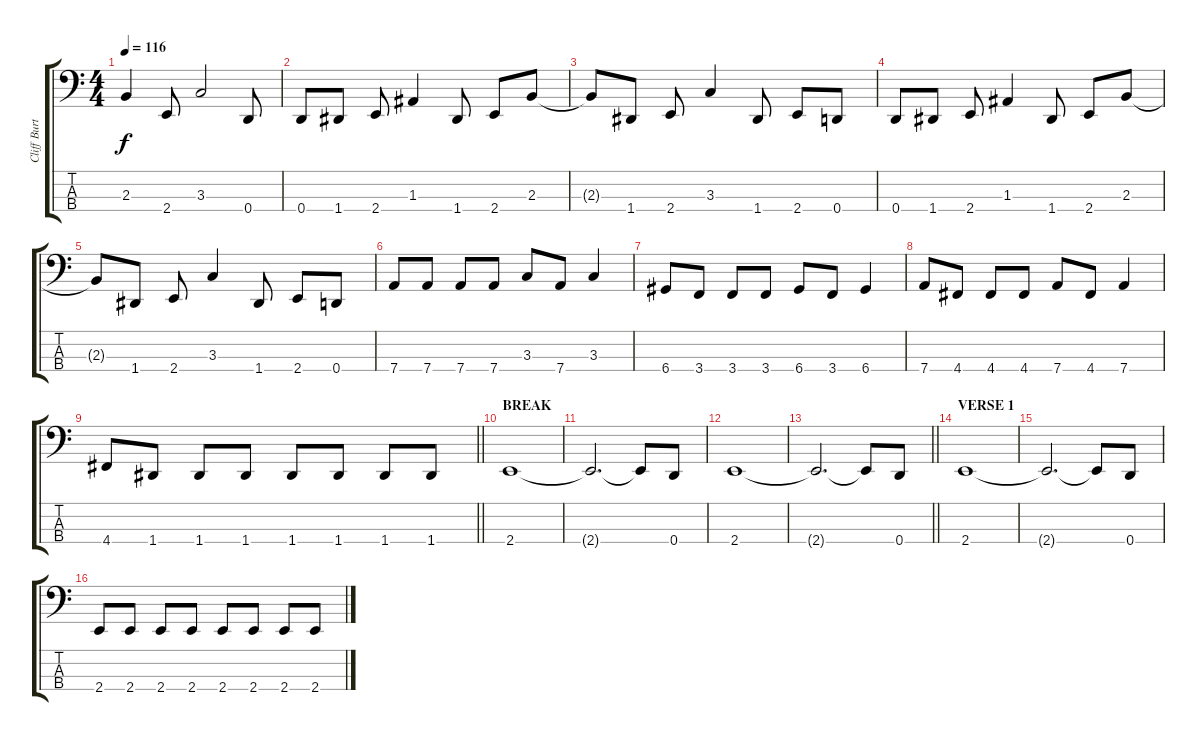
\track ("Cliff Burton (Bass)" "Cliff Burt") {instrument electricbassfinger}
\staff {score tabs}
\tuning (G2 D2 A1 D1) {hide}
\ts (4 4)
\tempo 116
\clef f4
\ks c
2.3{t}.4{dy f} 2.4.8 3.3.2 0.4.8 |
0.4.8 1.4.8 2.4.8 1.3.4 1.4.8 2.4.8 2.3.8 |
2.3{t}.8 1.4.8 2.4.8 3.3.4 1.4.8 2.4.8 0.4.8 |
0.4.8 1.4.8 2.4.8 1.3.4 1.4.8 2.4.8 2.3.8 |
2.3{t}.8 1.4.8 2.4.8 3.3.4 1.4.8 2.4.8 0.4.8 |
7.4.8 7.4.8 7.4.8 7.4.8 3.3.8 7.4.8 3.3.4 |
6.4.8 3.4.8 3.4.8 3.4.8 6.4.8 3.4.8 6.4.4 |
7.4.8 4.4.8 4.4.8 4.4.8 7.4.8 4.4.8 7.4.4 |
\barLineRight lightlight
4.4.8 1.4.8 1.4.8 1.4.8 1.4.8 1.4.8 1.4.8 1.4.8 |
\section ("" "BREAK")
2.4.1 |
2.4{t}.2{d} 2.4{t}.8 0.4.8 |
2.4.1 |
\barLineRight lightlight
2.4{t}.2{d} 2.4{t}.8 0.4.8 |
\section ("" "VERSE 1")
2.4.1 |
2.4{t}.2{d} 2.4{t}.8 0.4.8 |
2.4.8 2.4.8 2.4.8 2.4.8 2.4.8 2.4.8 2.4.8 2.4.8
